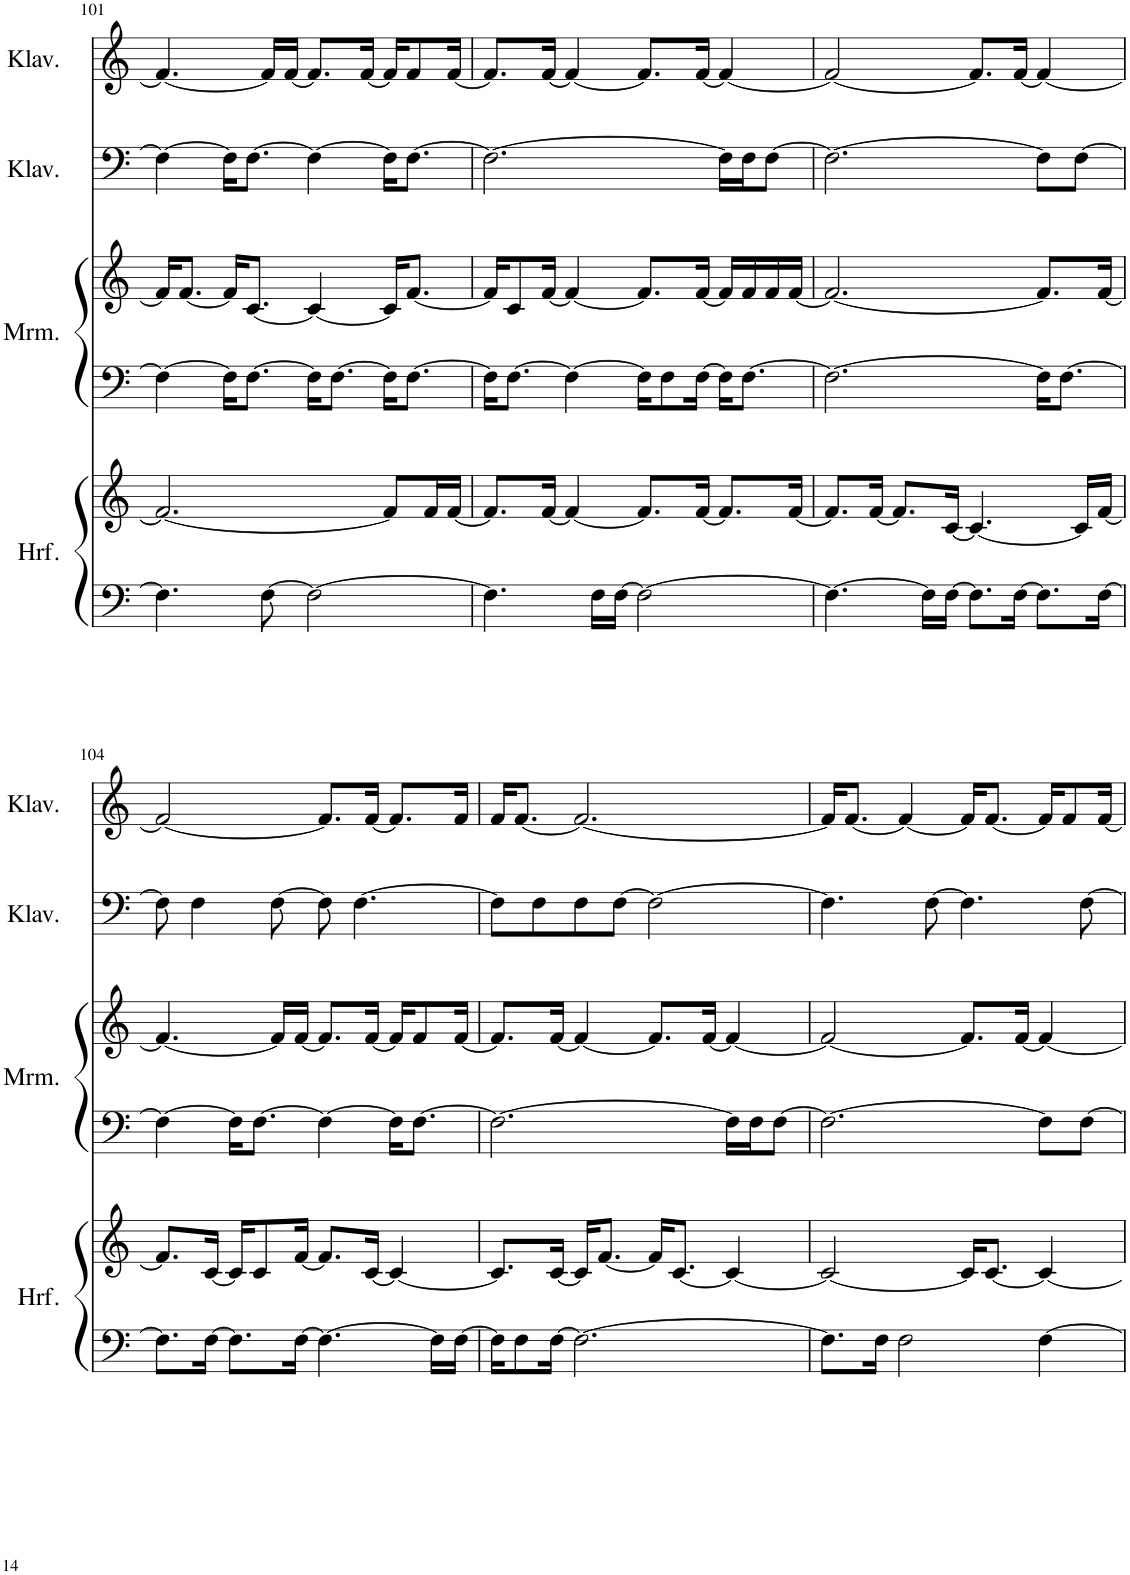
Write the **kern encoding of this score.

**kern	**kern	**kern	**kern	**kern	**kern
*part4	*part4	*part3	*part3	*part2	*part1
*staff6	*staff5	*staff4	*staff3	*staff2	*staff1
*I"Harfe	*	*I"Marimba	*	*I"Klavier	*I"Klavier
*I'Hrf.	*	*I'Mrm.	*	*I'Klav.	*I'Klav.
!!LO:PB:g=z
*clefF4	*clefG2	*clefF4	*clefG2	*clefF4	*clefG2
*k[]	*k[]	*k[]	*k[]	*k[]	*k[]
*M4/4	*M4/4	*M4/4	*M4/4	*M4/4	*M4/4
=101	=101	=101	=101	=101	=101
4.F\]	2.f/_	4F\_	16f/KL]	4F\_	4.f/_
.	.	.	[8.f/J	.	.
.	.	16F\KL]	16f/KL]	16F\KL]	.
.	.	[8.F\J	[8.c/J	[8.F\J	.
[8F\	.	.	.	.	16f/LL]
.	.	.	.	.	[16f/JJ
2F\_	.	16F\KL]	4c/_	4F\_	8.f/L]
.	.	[8.F\J	.	.	.
.	.	.	.	.	[16f/Jk
.	8f/L]	16F\KL]	16c/KL]	16F\KL]	16f/KL]
.	.	[8.F\J	[8.f/J	[8.F\J	8f/
.	16f/L	.	.	.	.
.	[16f/JJ	.	.	.	[16f/Jk
=102	=102	=102	=102	=102	=102
4.F\]	8.f/L]	16F\KL]	16f/KL]	2.F\_	8.f/L]
.	.	[8.F\J	8c/	.	.
.	[16f/Jk	.	[16f/Jk	.	[16f/Jk
.	4f/_	4F\_	4f/_	.	4f/_
16F\LL	.	.	.	.	.
[16F\JJ	.	.	.	.	.
2F\_	8.f/L]	16F\KL]	8.f/L]	.	8.f/L]
.	.	8F\	.	.	.
.	[16f/Jk	[16F\Jk	[16f/Jk	.	[16f/Jk
.	8.f/L]	16F\KL]	16f/LL]	16F\LL]	4f/_
.	.	[8.F\J	16f/	16F\J	.
.	.	.	16f/	[8F\J	.
.	[16f/Jk	.	[16f/JJ	.	.
=103	=103	=103	=103	=103	=103
4.F\_	8.f/L]	2.F\_	2.f/_	2.F\_	2f/_
.	[16f/Jk	.	.	.	.
.	8.f/L]	.	.	.	.
16F\LL]	.	.	.	.	.
[16F\JJ	[16c/Jk	.	.	.	.
8.F\L]	4.c/_	.	.	.	8.f/L]
[16F\Jk	.	.	.	.	[16f/Jk
8.F\L]	.	16F\KL]	8.f/L]	8F\L]	4f/_
.	.	[8.F\J	.	.	.
.	16c/LL]	.	.	[8F\J	.
[16F\Jk	[16f/JJ	.	[16f/Jk	.	.
!!LO:LB:g=z
=104	=104	=104	=104	=104	=104
8.F\L]	8.f/L]	4F\_	4.f/_	8F\]	2f/_
.	.	.	.	4F\	.
[16F\Jk	[16c/Jk	.	.	.	.
8.F\L]	16c/KL]	16F\KL]	.	.	.
.	8c/	[8.F\J	.	.	.
.	.	.	16f/LL]	[8F\	.
[16F\Jk	[16f/Jk	.	[16f/JJ	.	.
4.F\_	8.f/L]	4F\_	8.f/L]	8F\]	8.f/L]
.	.	.	.	[4.F\	.
.	[16c/Jk	.	[16f/Jk	.	[16f/Jk
.	4c/_	16F\KL]	16f/KL]	.	8.f/L]
.	.	[8.F\J	8f/	.	.
16F\LL]	.	.	.	.	.
[16F\JJ	.	.	[16f/Jk	.	16f/Jk
=105	=105	=105	=105	=105	=105
16F\KL]	8.c/L]	2.F\_	8.f/L]	8F\L]	16f/KL
8F\	.	.	.	.	[8.f/J
.	.	.	.	8F\	.
[16F\Jk	[16c/Jk	.	[16f/Jk	.	.
2.F\_	16c/KL]	.	4f/_	8F\	2.f/_
.	[8.f/J	.	.	.	.
.	.	.	.	[8F\J	.
.	16f/KL]	.	8.f/L]	2F\_	.
.	[8.c/J	.	.	.	.
.	.	.	[16f/Jk	.	.
.	4c/_	16F\LL]	4f/_	.	.
.	.	16F\J	.	.	.
.	.	[8F\J	.	.	.
=106	=106	=106	=106	=106	=106
8.F\L]	2c/_	2.F\_	2f/_	4.F\]	16f/KL]
.	.	.	.	.	[8.f/J
16F\Jk	.	.	.	.	.
2F\	.	.	.	.	4f/_
.	.	.	.	[8F\	.
.	16c/KL]	.	8.f/L]	4.F\]	16f/KL]
.	[8.c/J	.	.	.	[8.f/J
.	.	.	[16f/Jk	.	.
[4F\	4c/_	8F\L]	4f/_	.	16f/KL]
.	.	.	.	.	8f/
.	.	[8F\J	.	[8F\	.
.	.	.	.	.	[16f/Jk
=	=	=	=	=	=
*-	*-	*-	*-	*-	*-
